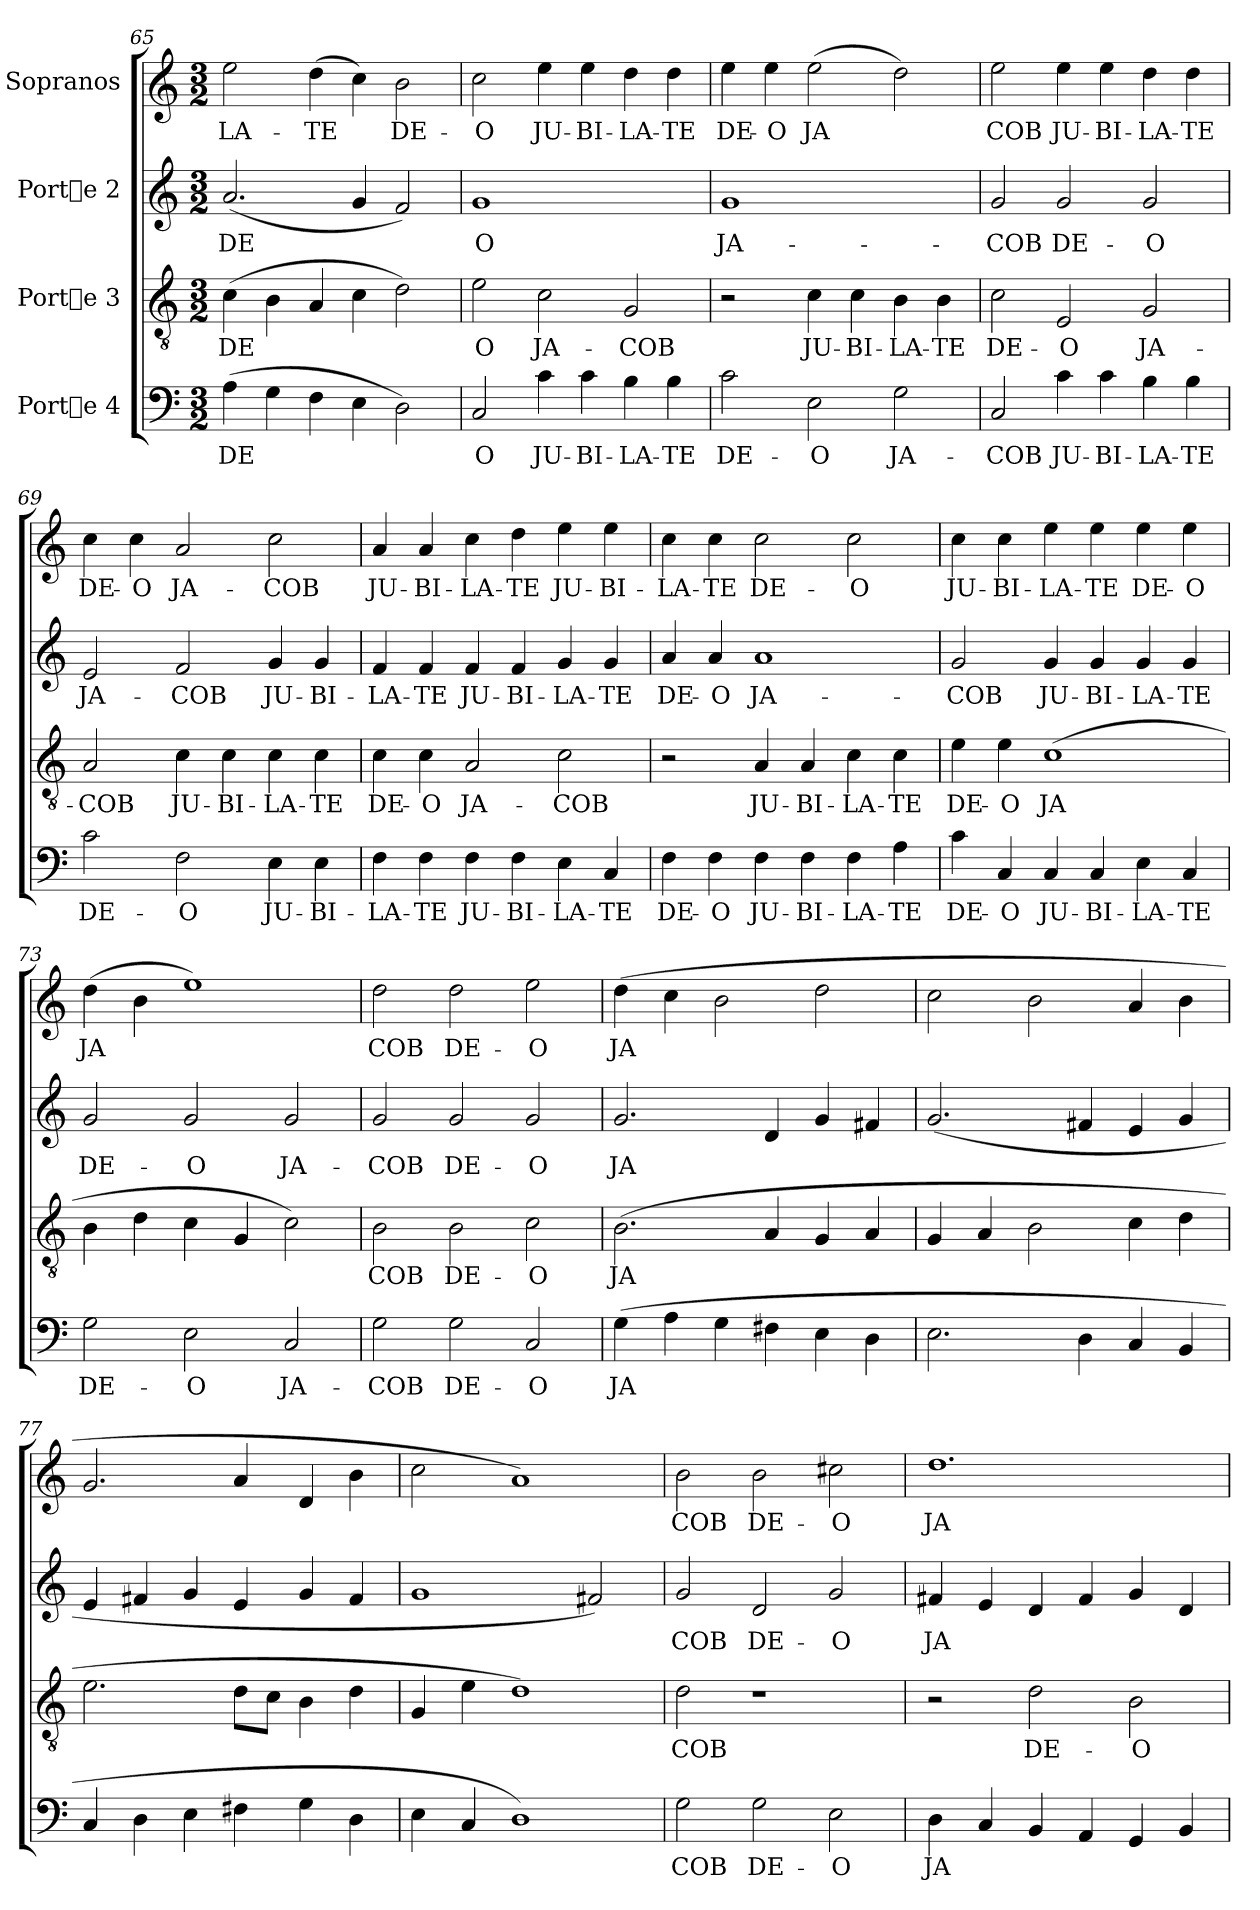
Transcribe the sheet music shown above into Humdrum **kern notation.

**kern	**text	**kern	**text	**kern	**text	**kern	**text
*part4	*part4	*part3	*part3	*part2	*part2	*part1	*part1
*staff4	*staff4	*staff3	*staff3	*staff2	*staff2	*staff1	*staff1
*I"Porte 4	*	*I"Porte 3	*	*I"Porte 2	*	*I"Sopranos	*
*clefF4	*	*clefGv2	*	*clefG2	*	*clefG2	*
*k[]	*	*k[]	*	*	*	*	*
*C:	*	*C:	*	*	*	*	*
*M3/2	*	*M3/2	*	*M3/2	*	*M3/2	*
=65	=65	=65	=65	=65	=65	=65	=65
!	!LO:LY:b:cj	!	!LO:LY:b:cj	!	!LO:LY:b:cj	!	!LO:LY:b:cj
(>4A\	DE	(>4c\	DE-	(<2.a/	DE-	2ee\	-LA-
!	!LO:LY:b:cj	!	!LO:LY:b:cj	!	!	!	!
4G\	-	4B\	--	.	.	.	.
!	!LO:LY:b:cj	!	!LO:LY:b:cj	!	!	!	!LO:LY:b:cj
4F\	--	4A/	--	.	.	(>4dd\	-TE
!	!LO:LY:b:cj	!	!LO:LY:b:cj	!	!LO:LY:b:cj	!	!LO:LY:b:cj
4E\	--	4c\	--	4g/	--	4cc\)	-
!	!LO:LY:b:cj	!	!LO:LY:b:cj	!	!LO:LY:b:cj	!	!LO:LY:b:cj
2D\)	--	2d\)	--	2f/)	--	2b\	-DE-
=66	=66	=66	=66	=66	=66	=66	=66
!	!LO:LY:b:cj	!	!LO:LY:b:cj	!	!LO:LY:b:cj	!	!LO:LY:b:cj
2C/	-O	2e\	-O	1g	-O	2cc\	-O
!	!LO:LY:b:cj	!	!LO:LY:b:cj	!	!	!	!LO:LY:b:cj
4c\	JU-	2c\	JA-	.	.	4ee\	JU-
!	!LO:LY:b:cj	!	!	!	!	!	!LO:LY:b:cj
4c\	-BI-	.	.	.	.	4ee\	-BI-
!	!LO:LY:b:cj	!	!LO:LY:b:cj	!	!	!	!LO:LY:b:cj
4B\	-LA-	2G/	-COB	2ryy	.	4dd\	-LA-
!	!LO:LY:b:cj	!	!	!	!	!	!LO:LY:b:cj
4B\	-TE	.	.	.	.	4dd\	-TE
=67	=67	=67	=67	=67	=67	=67	=67
!	!LO:LY:b:cj	!	!	!	!LO:LY:b:cj	!	!LO:LY:b:cj
2c\	DE-	2r	.	1g	JA-	4ee\	DE-
!	!	!	!	!	!	!	!LO:LY:b:cj
.	.	.	.	.	.	4ee\	-O
!	!LO:LY:b:cj	!	!LO:LY:b:cj	!	!	!	!LO:LY:b:cj
2E\	-O	4c\	JU-	.	.	(>2ee\	JA
!	!	!	!LO:LY:b:cj	!	!	!	!
.	.	4c\	-BI-	.	.	.	.
!	!LO:LY:b:cj	!	!LO:LY:b:cj	!	!	!	!LO:LY:b:cj
2G\	JA-	4B\	-LA-	2ryy	.	2dd\)	-
!	!	!	!LO:LY:b:cj	!	!	!	!
.	.	4B\	-TE	.	.	.	.
!!LO:LB:g=z
=68	=68	=68	=68	=68	=68	=68	=68
!	!LO:LY:b:cj	!	!LO:LY:b:cj	!	!LO:LY:b:cj	!	!LO:LY:b:cj
2C/	-COB	2c\	DE-	2g/	-COB	2ee\	-COB
!	!LO:LY:b:cj	!	!LO:LY:b:cj	!	!LO:LY:b:cj	!	!LO:LY:b:cj
4c\	JU-	2E/	-O	2g/	DE-	4ee\	JU-
!	!LO:LY:b:cj	!	!	!	!	!	!LO:LY:b:cj
4c\	-BI-	.	.	.	.	4ee\	-BI-
!	!LO:LY:b:cj	!	!LO:LY:b:cj	!	!LO:LY:b:cj	!	!LO:LY:b:cj
4B\	-LA-	2G/	JA-	2g/	-O	4dd\	-LA-
!	!LO:LY:b:cj	!	!	!	!	!	!LO:LY:b:cj
4B\	-TE	.	.	.	.	4dd\	-TE
!!LO:LB:g=z
=69	=69	=69	=69	=69	=69	=69	=69
!	!LO:LY:b:cj	!	!LO:LY:b:cj	!	!LO:LY:b:cj	!	!LO:LY:b:cj
2c\	DE-	2A/	-COB	2e/	JA-	4cc\	DE-
!	!	!	!	!	!	!	!LO:LY:b:cj
.	.	.	.	.	.	4cc\	-O
!	!LO:LY:b:cj	!	!LO:LY:b:cj	!	!LO:LY:b:cj	!	!LO:LY:b:cj
2F\	-O	4c\	JU-	2f/	-COB	2a/	JA-
!	!	!	!LO:LY:b:cj	!	!	!	!
.	.	4c\	-BI-	.	.	.	.
!	!LO:LY:b:cj	!	!LO:LY:b:cj	!	!LO:LY:b:cj	!	!LO:LY:b:cj
4E\	JU-	4c\	-LA-	4g/	JU-	2cc\	-COB
!	!LO:LY:b:cj	!	!LO:LY:b:cj	!	!LO:LY:b:cj	!	!
4E\	-BI-	4c\	-TE	4g/	-BI-	.	.
=70	=70	=70	=70	=70	=70	=70	=70
!	!LO:LY:b:cj	!	!LO:LY:b:cj	!	!LO:LY:b:cj	!	!LO:LY:b:cj
4F\	-LA-	4c\	DE-	4f/	-LA-	4a/	JU-
!	!LO:LY:b:cj	!	!LO:LY:b:cj	!	!LO:LY:b:cj	!	!LO:LY:b:cj
4F\	-TE	4c\	-O	4f/	-TE	4a/	-BI-
!	!LO:LY:b:cj	!	!LO:LY:b:cj	!	!LO:LY:b:cj	!	!LO:LY:b:cj
4F\	JU-	2A/	JA-	4f/	JU-	4cc\	-LA-
!	!LO:LY:b:cj	!	!	!	!LO:LY:b:cj	!	!LO:LY:b:cj
4F\	-BI-	.	.	4f/	-BI-	4dd\	-TE
!	!LO:LY:b:cj	!	!LO:LY:b:cj	!	!LO:LY:b:cj	!	!LO:LY:b:cj
4E\	-LA-	2c\	-COB	4g/	-LA-	4ee\	JU-
!	!LO:LY:b:cj	!	!	!	!LO:LY:b:cj	!	!LO:LY:b:cj
4C/	-TE	.	.	4g/	-TE	4ee\	-BI-
=71	=71	=71	=71	=71	=71	=71	=71
!	!LO:LY:b:cj	!	!	!	!LO:LY:b:cj	!	!LO:LY:b:cj
4F\	DE-	2r	.	4a/	DE-	4cc\	-LA-
!	!LO:LY:b:cj	!	!	!	!LO:LY:b:cj	!	!LO:LY:b:cj
4F\	-O	.	.	4a/	-O	4cc\	-TE
!	!LO:LY:b:cj	!	!LO:LY:b:cj	!	!LO:LY:b:cj	!	!LO:LY:b:cj
4F\	JU-	4A/	JU-	1a	JA-	2cc\	DE-
!	!LO:LY:b:cj	!	!LO:LY:b:cj	!	!	!	!
4F\	-BI-	4A/	-BI-	.	.	.	.
!	!LO:LY:b:cj	!	!LO:LY:b:cj	!	!	!	!LO:LY:b:cj
4F\	-LA-	4c\	-LA-	.	.	2cc\	-O
!	!LO:LY:b:cj	!	!LO:LY:b:cj	!	!	!	!
4A\	-TE	4c\	-TE	.	.	.	.
=72	=72	=72	=72	=72	=72	=72	=72
!	!LO:LY:b:cj	!	!LO:LY:b:cj	!	!LO:LY:b:cj	!	!LO:LY:b:cj
4c\	DE-	4e\	DE-	2g/	-COB	4cc\	JU-
!	!LO:LY:b:cj	!	!LO:LY:b:cj	!	!	!	!LO:LY:b:cj
4C/	-O	4e\	-O	.	.	4cc\	-BI-
!	!LO:LY:b:cj	!	!LO:LY:b:cj	!	!LO:LY:b:cj	!	!LO:LY:b:cj
4C/	JU-	(>1c	JA-	4g/	JU-	4ee\	-LA-
!	!LO:LY:b:cj	!	!	!	!LO:LY:b:cj	!	!LO:LY:b:cj
4C/	-BI-	.	.	4g/	-BI-	4ee\	-TE
!	!LO:LY:b:cj	!	!	!	!LO:LY:b:cj	!	!LO:LY:b:cj
4E\	-LA-	.	.	4g/	-LA-	4ee\	DE-
!	!LO:LY:b:cj	!	!	!	!LO:LY:b:cj	!	!LO:LY:b:cj
4C/	-TE	.	.	4g/	-TE	4ee\	-O
!!LO:LB:g=z
=73	=73	=73	=73	=73	=73	=73	=73
!	!LO:LY:b:cj	!	!LO:LY:b:cj	!	!LO:LY:b:cj	!	!LO:LY:b:cj
2G\	DE-	4B\	--	2g/	DE-	(>4dd\	JA
!	!	!	!LO:LY:b:cj	!	!	!	!LO:LY:b:cj
.	.	4d\	--	.	.	4b\	-
!	!LO:LY:b:cj	!	!LO:LY:b:cj	!	!LO:LY:b:cj	!	!LO:LY:b:cj
2E\	-O	4c\	--	2g/	-O	1ee)	--
!	!	!	!LO:LY:b:cj	!	!	!	!
.	.	4G/	--	.	.	.	.
!	!LO:LY:b:cj	!	!LO:LY:b:cj	!	!LO:LY:b:cj	!	!
2C/	JA-	2c\)	--	2g/	JA-	.	.
!!LO:PB:g=z
=74	=74	=74	=74	=74	=74	=74	=74
!	!LO:LY:b:cj	!	!LO:LY:b:cj	!	!LO:LY:b:cj	!	!LO:LY:b:cj
2G\	-COB	2B\	-COB	2g/	-COB	2dd\	-COB
!	!LO:LY:b:cj	!	!LO:LY:b:cj	!	!LO:LY:b:cj	!	!LO:LY:b:cj
2G\	DE-	2B\	DE-	2g/	DE-	2dd\	DE-
!	!LO:LY:b:cj	!	!LO:LY:b:cj	!	!LO:LY:b:cj	!	!LO:LY:b:cj
2C/	-O	2c\	-O	2g/	-O	2ee\	-O
=75	=75	=75	=75	=75	=75	=75	=75
!	!LO:LY:b:cj	!	!LO:LY:b:cj	!	!LO:LY:b:cj	!	!LO:LY:b:cj
(>4G\	JA	(>2.B\	JA	2.g/	JA-	(>4dd\	JA
!	!LO:LY:b:cj	!	!	!	!	!	!LO:LY:b:cj
4A\	-	.	.	.	.	4cc\	-
!	!LO:LY:b:cj	!	!	!	!	!	!LO:LY:b:cj
4G\	--	.	.	.	.	2b\	--
!	!LO:LY:b:cj	!	!LO:LY:b:cj	!	!LO:LY:b:cj	!	!
4F#X\	--	4A/	-	4d/	--	.	.
!	!LO:LY:b:cj	!	!LO:LY:b:cj	!	!LO:LY:b:cj	!	!LO:LY:b:cj
4E\	--	4G/	--	4g/	--	2dd\	--
!	!LO:LY:b:cj	!	!LO:LY:b:cj	!	!LO:LY:b:cj	!	!
4D\	--	4A/	--	4f#X/	--	.	.
=76	=76	=76	=76	=76	=76	=76	=76
!	!LO:LY:b:cj	!	!LO:LY:b:cj	!	!LO:LY:b:cj	!	!LO:LY:b:cj
2.E\	--	4G/	--	(<2.g/	--	2cc\	--
!	!	!	!LO:LY:b:cj	!	!	!	!
.	.	4A/	--	.	.	.	.
!	!	!	!LO:LY:b:cj	!	!	!	!LO:LY:b:cj
.	.	2B\	--	.	.	2b\	--
!	!LO:LY:b:cj	!	!	!	!LO:LY:b:cj	!	!
4D\	--	.	.	4f#X/	--	.	.
!	!LO:LY:b:cj	!	!LO:LY:b:cj	!	!LO:LY:b:cj	!	!LO:LY:b:cj
4C/	--	4c\	--	4e/	--	4a/	--
!	!LO:LY:b:cj	!	!LO:LY:b:cj	!	!LO:LY:b:cj	!	!LO:LY:b:cj
4BB/	--	4d\	--	4g/	--	4b\	--
=77	=77	=77	=77	=77	=77	=77	=77
!	!LO:LY:b:cj	!	!LO:LY:b:cj	!	!LO:LY:b:cj	!	!LO:LY:b:cj
4C/	--	2.e\	--	4e/	--	2.g/	--
!	!LO:LY:b:cj	!	!	!	!LO:LY:b:cj	!	!
4D\	--	.	.	4f#X/	--	.	.
!	!LO:LY:b:cj	!	!	!	!LO:LY:b:cj	!	!
4E\	--	.	.	4g/	--	.	.
!	!LO:LY:b:cj	!	!LO:LY:b:cj	!	!LO:LY:b:cj	!	!LO:LY:b:cj
4F#X\	--	8d\L	--	4e/	--	4a/	--
!	!	!	!LO:LY:b:cj	!	!	!	!
.	.	8c\J	--	.	.	.	.
!	!LO:LY:b:cj	!	!LO:LY:b:cj	!	!LO:LY:b:cj	!	!LO:LY:b:cj
4G\	--	4B\	--	4g/	--	4d/	--
!	!LO:LY:b:cj	!	!LO:LY:b:cj	!	!LO:LY:b:cj	!	!LO:LY:b:cj
4D\	--	4d\	--	4f#/	--	4b\	--
=78	=78	=78	=78	=78	=78	=78	=78
!	!LO:LY:b:cj	!	!LO:LY:b:cj	!	!LO:LY:b:cj	!	!LO:LY:b:cj
4E\	--	4G/	--	1g	--	2cc\	--
!	!LO:LY:b:cj	!	!LO:LY:b:cj	!	!	!	!
4C/	--	4e\	--	.	.	.	.
!	!LO:LY:b:cj	!	!LO:LY:b:cj	!	!	!	!LO:LY:b:cj
1D)	--	1d)	--	.	.	1a)	--
!	!	!	!	!	!LO:LY:b:cj	!	!
.	.	.	.	2f#X/)	--	.	.
!!LO:LB:g=z
=79	=79	=79	=79	=79	=79	=79	=79
!	!LO:LY:b:cj	!	!LO:LY:b:cj	!	!LO:LY:b:cj	!	!LO:LY:b:cj
2G\	-COB	2d\	-COB	2g/	-COB	2b\	-COB
!	!LO:LY:b:cj	!	!	!	!LO:LY:b:cj	!	!LO:LY:b:cj
2G\	DE-	1r	.	2d/	DE-	2b\	DE-
!	!LO:LY:b:cj	!	!	!	!LO:LY:b:cj	!	!LO:LY:b:cj
2E\	-O	.	.	2g/	-O	2cc#X\	-O
=80	=80	=80	=80	=80	=80	=80	=80
!	!LO:LY:b:cj	!	!	!	!LO:LY:b:cj	!	!LO:LY:b:cj
4D\	JA	2r	.	4f#X/	JA	1.dd	JA-
!	!LO:LY:b:cj	!	!	!	!LO:LY:b:cj	!	!
4C/	-	.	.	4e/	-	.	.
!	!LO:LY:b:cj	!	!LO:LY:b:cj	!	!LO:LY:b:cj	!	!
4BB/	--	2d\	DE-	4d/	--	.	.
!	!LO:LY:b:cj	!	!	!	!LO:LY:b:cj	!	!
4AA/	--	.	.	4f#/	--	.	.
!	!LO:LY:b:cj	!	!LO:LY:b:cj	!	!LO:LY:b:cj	!	!
4GG/	--	2B\	-O	4g/	--	.	.
!	!LO:LY:b:cj	!	!	!	!LO:LY:b:cj	!	!
4BB/	--	.	.	4d/	--	.	.
=	=	=	=	=	=	=	=
*-	*-	*-	*-	*-	*-	*-	*-
